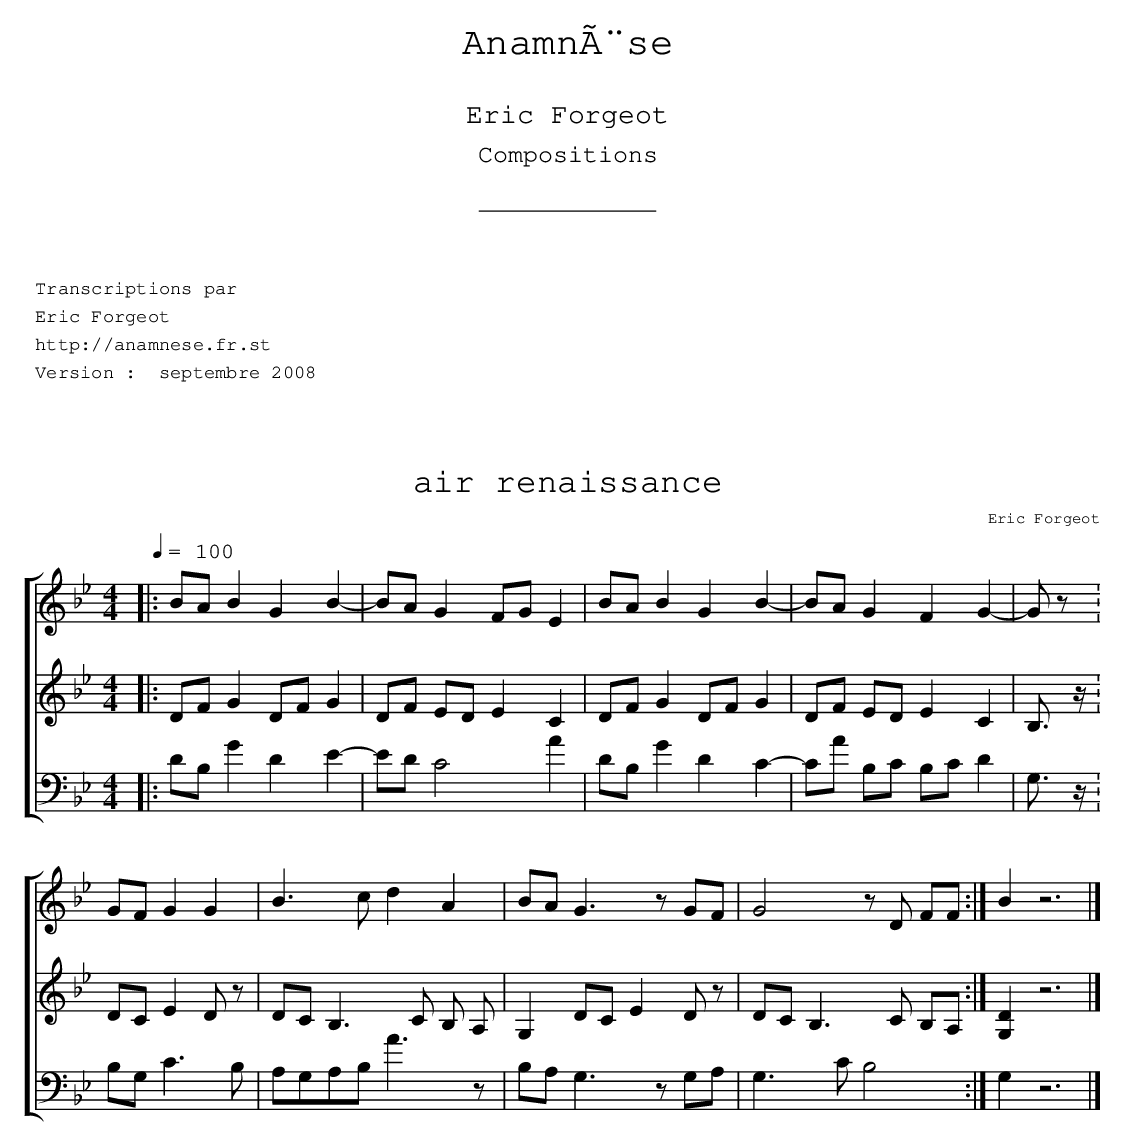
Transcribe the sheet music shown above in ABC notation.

X:1
T:air renaissance
C:Eric Forgeot
M:4/4
L:1/8
Q:1/4=100
K:Bb
%%staves [2 | 1 | 3 ]
V:1
|: DF G2 DF G2 | DF ED E2 C2 | DF G2 DF G2 | DF ED E2 C2 |B,>z :
DC E2 Dz |  DC B,3 C B, A, | G,2 DCE2 Dz | DC B,3 C B,A, :| [G,2D2] z6 |]
V:2
K:Bb
|: BA B2 G2 B2-|BA G2 FG E2 | BA B2 G2 B2-|BA G2 F2G2-|Gz :
GFG2 G2 | B3 cd2 A2 | BA G3z GF | G4 zD FF :| B2 z6 |]
V:3
K:Bb bass
|: DB, G2 D2 E2-|ED C4 A2 | DB, G2 D2 C2-|CA B,C B,C D2 | G,>z :
B,G,C3 B, | A,G,A,B,A3 z | B,A,G,3z G,A, | G,3CB,4 :| G,2 z6 |]
